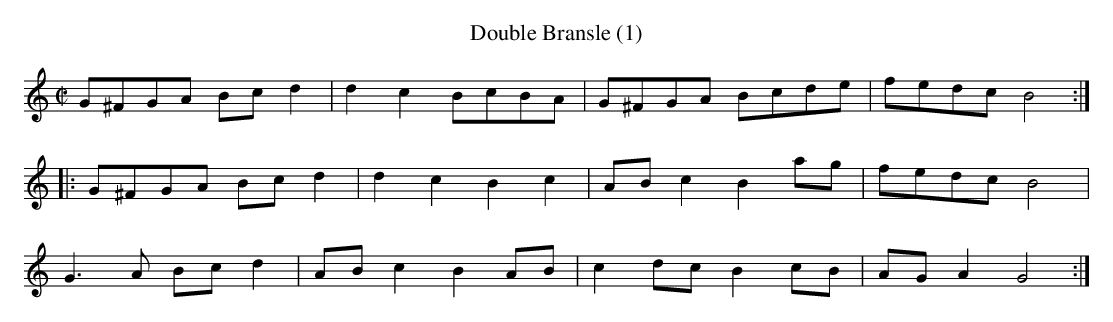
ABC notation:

X:1
T:Double Bransle (1)
M:C|
L:1/4
K:C
G/^F/G/A/ B/c/ d | d c B/c/B/A/ | G/^F/G/A/ B/c/d/e/ | f/e/d/c/ B2 :|
|: G/^F/G/A/ B/c/ d | d c B c | A/B/ c B a/g/ | f/e/d/c/ B2 |
G> A B/c/ d | A/B/ c B A/B/ | c d/c/ B c/B/ | A/G/ A G2 :|
